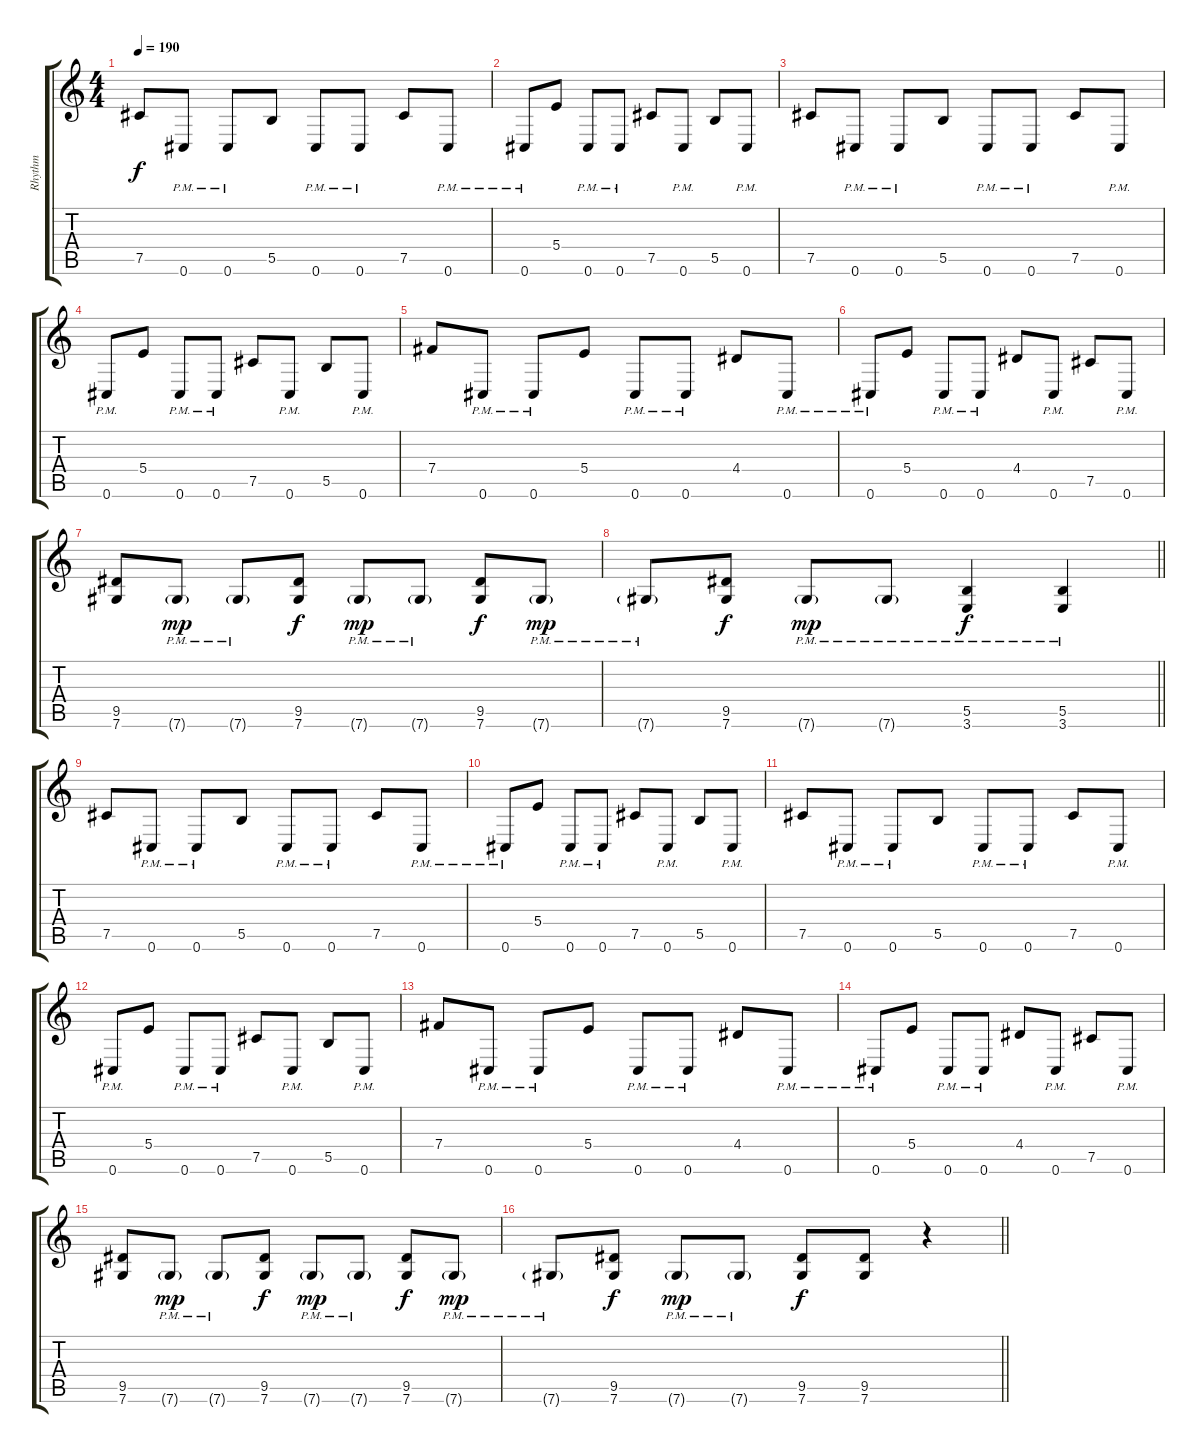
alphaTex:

\track ("Rhythm" "Rhythm") {instrument distortionguitar}
\staff {score tabs}
\tuning (Db4 Ab3 E3 B2 Gb2 Db2) {hide}
\ts (4 4)
\tempo 190
\clef g2
\ks c
7.5.8{dy f} 0.6{pm}.8 0.6{pm}.8 5.5.8 0.6{pm}.8 0.6{pm}.8 7.5.8 0.6{pm}.8 |
0.6{pm}.8 5.4.8 0.6{pm}.8 0.6{pm}.8 7.5.8 0.6{pm}.8 5.5.8 0.6{pm}.8 |
7.5.8 0.6{pm}.8 0.6{pm}.8 5.5.8 0.6{pm}.8 0.6{pm}.8 7.5.8 0.6{pm}.8 |
0.6{pm}.8 5.4.8 0.6{pm}.8 0.6{pm}.8 7.5.8 0.6{pm}.8 5.5.8 0.6{pm}.8 |
7.4.8 0.6{pm}.8 0.6{pm}.8 5.4.8 0.6{pm}.8 0.6{pm}.8 4.4.8 0.6{pm}.8 |
0.6{pm}.8 5.4.8 0.6{pm}.8 0.6{pm}.8 4.4.8 0.6{pm}.8 7.5.8 0.6{pm}.8 |
(9.5 7.6).8 7.6{g pm}.8{dy mp} 7.6{g pm}.8 (9.5 7.6).8{dy f} 7.6{g pm}.8{dy mp} 7.6{g pm}.8 (9.5 7.6).8{dy f} 7.6{g pm}.8{dy mp} |
\barLineRight lightlight
7.6{g pm}.8 (9.5 7.6).8{dy f} 7.6{g pm}.8{dy mp} 7.6{g pm}.8 (5.5 3.6{pm}).4{dy f} (5.5 3.6{pm}).4 |
7.5.8 0.6{pm}.8 0.6{pm}.8 5.5.8 0.6{pm}.8 0.6{pm}.8 7.5.8 0.6{pm}.8 |
0.6{pm}.8 5.4.8 0.6{pm}.8 0.6{pm}.8 7.5.8 0.6{pm}.8 5.5.8 0.6{pm}.8 |
7.5.8 0.6{pm}.8 0.6{pm}.8 5.5.8 0.6{pm}.8 0.6{pm}.8 7.5.8 0.6{pm}.8 |
0.6{pm}.8 5.4.8 0.6{pm}.8 0.6{pm}.8 7.5.8 0.6{pm}.8 5.5.8 0.6{pm}.8 |
7.4.8 0.6{pm}.8 0.6{pm}.8 5.4.8 0.6{pm}.8 0.6{pm}.8 4.4.8 0.6{pm}.8 |
0.6{pm}.8 5.4.8 0.6{pm}.8 0.6{pm}.8 4.4.8 0.6{pm}.8 7.5.8 0.6{pm}.8 |
(9.5 7.6).8 7.6{g pm}.8{dy mp} 7.6{g pm}.8 (9.5 7.6).8{dy f} 7.6{g pm}.8{dy mp} 7.6{g pm}.8 (9.5 7.6).8{dy f} 7.6{g pm}.8{dy mp} |
\barLineRight lightlight
7.6{g pm}.8 (9.5 7.6).8{dy f} 7.6{g pm}.8{dy mp} 7.6{g pm}.8 (9.5 7.6).8{dy f} (9.5 7.6).8 r.4
